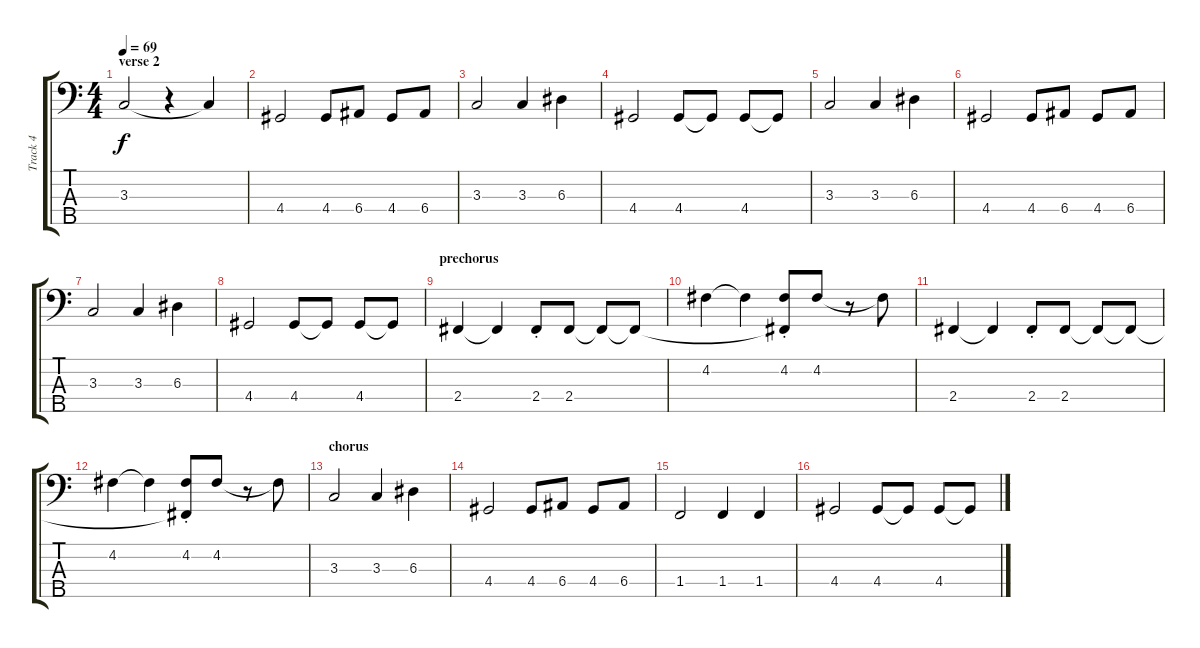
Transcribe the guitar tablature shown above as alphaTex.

\track ("Track 4" "Track 4") {instrument electricbassfinger}
\staff {score tabs}
\tuning (G2 D2 A1 E1 B0) {hide}
\ts (4 4)
\section ("" "verse 2")
\tempo 69
\clef f4
\ks c
3.3.2{dy f} r.4 3.3{t}.4 |
4.4.2 4.4.8 6.4.8 4.4.8 6.4.8 |
3.3.2 3.3.4 6.3.4 |
4.4.2 4.4.8 4.4{t}.8 4.4.8 4.4{t}.8 |
3.3.2 3.3.4 6.3.4 |
4.4.2 4.4.8 6.4.8 4.4.8 6.4.8 |
3.3.2 3.3.4 6.3.4 |
4.4.2 4.4.8 4.4{t}.8 4.4.8 4.4{t}.8 |
\section ("" "prechorus")
2.4.4 2.4{t}.4 2.4{st}.8 2.4.8 2.4{t}.8 2.4{t}.8 |
4.2.4 4.2{t}.4 (4.2{st} 2.4{t}).8 4.2.8 r.8 4.2{t}.8 |
2.4.4 2.4{t}.4 2.4{st}.8 2.4.8 2.4{t}.8 2.4{t}.8 |
4.2.4 4.2{t}.4 (4.2{st} 2.4{t}).8 4.2.8 r.8 4.2{t}.8 |
\section ("" "chorus")
3.3.2 3.3.4 6.3.4 |
4.4.2 4.4.8 6.4.8 4.4.8 6.4.8 |
1.4.2 1.4.4 1.4.4 |
4.4.2 4.4.8 4.4{t}.8 4.4.8 4.4{t}.8
